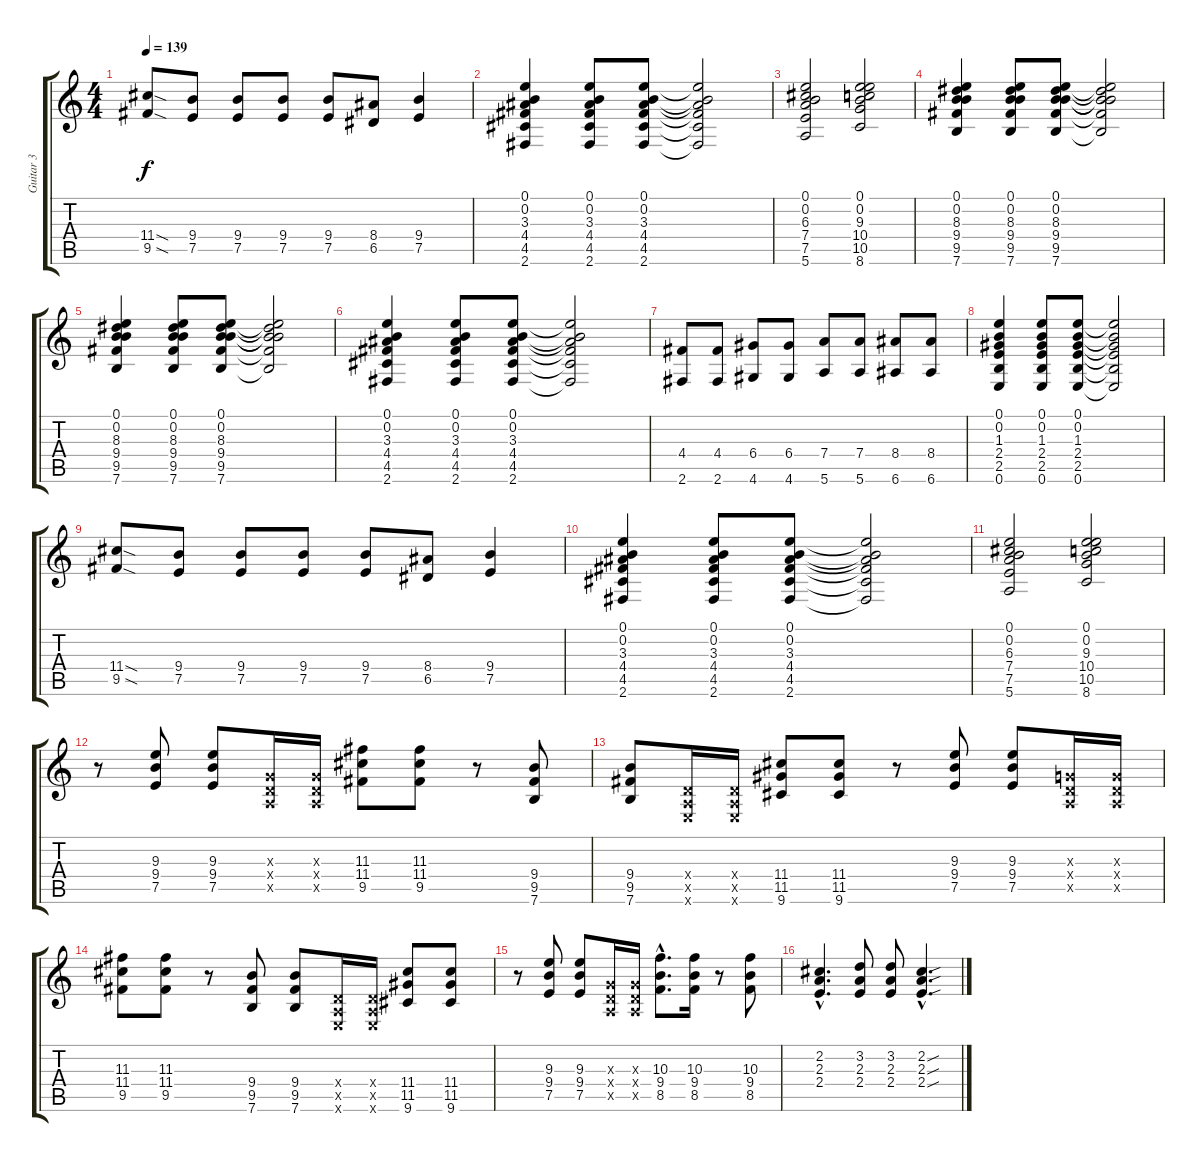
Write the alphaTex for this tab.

\track ("Guitar 3" "Guitar 3") {instrument distortionguitar}
\staff {score tabs}
\tuning (E4 B3 G3 D3 A2 E2) {hide}
\ts (4 4)
\tempo 139
\clef g2
\ks c
(11.4{sod} 9.5{sod}).8{dy f} (9.4 7.5).8 (9.4 7.5).8 (9.4 7.5).8 (9.4 7.5).8 (8.4 6.5).8 (9.4 7.5).4 |
(0.1 0.2 3.3 4.4 4.5 2.6).4 (0.1 0.2 3.3 4.4 4.5 2.6).8 (0.1 0.2 3.3 4.4 4.5 2.6).8 (0.1{t} 0.2{t} 3.3{t} 4.4{t} 4.5{t} 2.6{t}).2 |
(0.1 0.2 6.3 7.4 7.5 5.6).2 (0.1 0.2 9.3 10.4 10.5 8.6).2 |
(0.1 0.2 8.3 9.4 9.5 7.6).4 (0.1 0.2 8.3 9.4 9.5 7.6).8 (0.1 0.2 8.3 9.4 9.5 7.6).8 (0.1{t} 0.2{t} 8.3{t} 9.4{t} 9.5{t} 7.6{t}).2 |
(0.1 0.2 8.3 9.4 9.5 7.6).4 (0.1 0.2 8.3 9.4 9.5 7.6).8 (0.1 0.2 8.3 9.4 9.5 7.6).8 (0.1{t} 0.2{t} 8.3{t} 9.4{t} 9.5{t} 7.6{t}).2 |
(0.1 0.2 3.3 4.4 4.5 2.6).4 (0.1 0.2 3.3 4.4 4.5 2.6).8 (0.1 0.2 3.3 4.4 4.5 2.6).8 (0.1{t} 0.2{t} 3.3{t} 4.4{t} 4.5{t} 2.6{t}).2 |
(4.4 2.6).8 (4.4 2.6).8 (6.4 4.6).8 (6.4 4.6).8 (7.4 5.6).8 (7.4 5.6).8 (8.4 6.6).8 (8.4 6.6).8 |
(0.1 0.2 1.3 2.4 2.5 0.6).4 (0.1 0.2 1.3 2.4 2.5 0.6).8 (0.1 0.2 1.3 2.4 2.5 0.6).8 (0.1{t} 0.2{t} 1.3{t} 2.4{t} 2.5{t} 0.6{t}).2 |
(11.4{sod} 9.5{sod}).8 (9.4 7.5).8 (9.4 7.5).8 (9.4 7.5).8 (9.4 7.5).8 (8.4 6.5).8 (9.4 7.5).4 |
(0.1 0.2 3.3 4.4 4.5 2.6).4 (0.1 0.2 3.3 4.4 4.5 2.6).8 (0.1 0.2 3.3 4.4 4.5 2.6).8 (0.1{t} 0.2{t} 3.3{t} 4.4{t} 4.5{t} 2.6{t}).2 |
(0.1 0.2 6.3 7.4 7.5 5.6).2 (0.1 0.2 9.3 10.4 10.5 8.6).2 |
r.8 (9.3 9.4 7.5).8 (9.3 9.4 7.5).8 (0.3{x} 0.4{x} 0.5{x}).16 (0.3{x} 0.4{x} 0.5{x}).16 (11.3 11.4 9.5).8 (11.3 11.4 9.5).8 r.8 (9.4 9.5 7.6).8 |
(9.4 9.5 7.6).8 (0.4{x} 0.5{x} 0.6{x}).16 (0.4{x} 0.5{x} 0.6{x}).16 (11.4 11.5 9.6).8 (11.4 11.5 9.6).8 r.8 (9.3 9.4 7.5).8 (9.3 9.4 7.5).8 (0.3{x} 0.4{x} 0.5{x}).16 (0.3{x} 0.4{x} 0.5{x}).16 |
(11.3 11.4 9.5).8 (11.3 11.4 9.5).8 r.8 (9.4 9.5 7.6).8 (9.4 9.5 7.6).8 (0.4{x} 0.5{x} 0.6{x}).16 (0.4{x} 0.5{x} 0.6{x}).16 (11.4 11.5 9.6).8 (11.4 11.5 9.6).8 |
r.8 (9.3 9.4 7.5).8 (9.3 9.4 7.5).8 (0.3{x} 0.4{x} 0.5{x}).16 (0.3{x} 0.4{x} 0.5{x}).16 (10.3{hac} 9.4{hac} 8.5{hac}).8{d} (10.3 9.4 8.5).16 r.8 (10.3 9.4 8.5).8 |
(2.2{hac} 2.3{hac} 2.4{hac}).4{d} (3.2 2.3 2.4).8 (3.2 2.3 2.4).8 (2.2{sou hac} 2.3{sou hac} 2.4{sou hac}).4{d}
